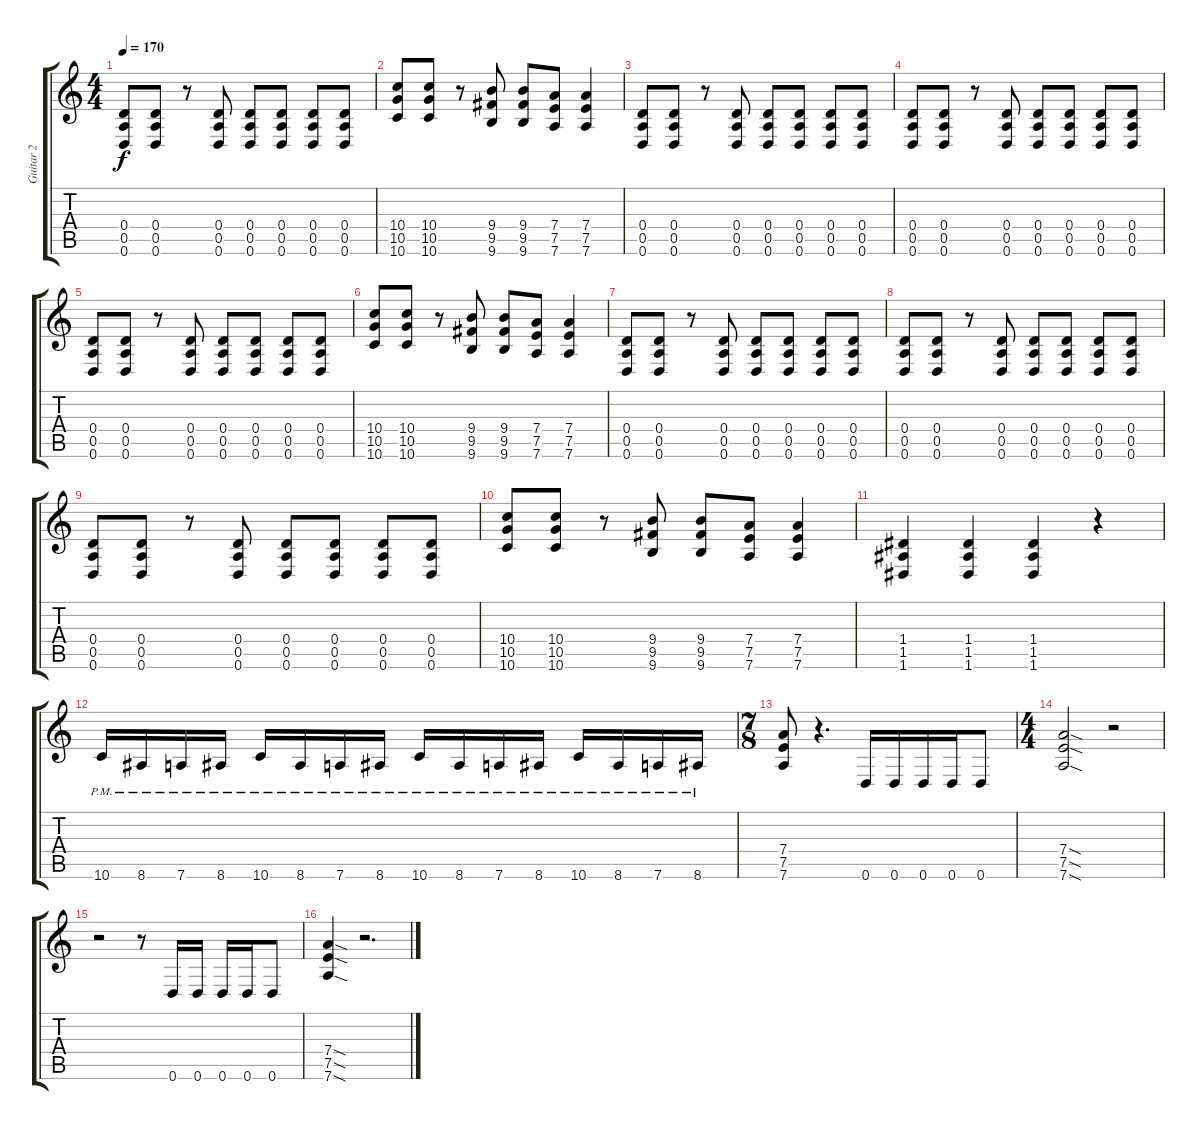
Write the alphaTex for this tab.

\track ("Guitar 2" "Guitar 2") {instrument distortionguitar}
\staff {score tabs}
\tuning (E4 B3 G3 D3 A2 D2) {hide}
\ts (4 4)
\tempo 170
\clef g2
\ks c
(0.4 0.5 0.6).8{dy f} (0.4 0.5 0.6).8 r.8 (0.4 0.5 0.6).8 (0.4 0.5 0.6).8 (0.4 0.5 0.6).8 (0.4 0.5 0.6).8 (0.4 0.5 0.6).8 |
(10.4 10.5 10.6).8 (10.4 10.5 10.6).8 r.8 (9.4 9.5 9.6).8 (9.4 9.5 9.6).8 (7.4 7.5 7.6).8 (7.4 7.5 7.6).4 |
(0.4 0.5 0.6).8 (0.4 0.5 0.6).8 r.8 (0.4 0.5 0.6).8 (0.4 0.5 0.6).8 (0.4 0.5 0.6).8 (0.4 0.5 0.6).8 (0.4 0.5 0.6).8 |
(0.4 0.5 0.6).8 (0.4 0.5 0.6).8 r.8 (0.4 0.5 0.6).8 (0.4 0.5 0.6).8 (0.4 0.5 0.6).8 (0.4 0.5 0.6).8 (0.4 0.5 0.6).8 |
(0.4 0.5 0.6).8 (0.4 0.5 0.6).8 r.8 (0.4 0.5 0.6).8 (0.4 0.5 0.6).8 (0.4 0.5 0.6).8 (0.4 0.5 0.6).8 (0.4 0.5 0.6).8 |
(10.4 10.5 10.6).8 (10.4 10.5 10.6).8 r.8 (9.4 9.5 9.6).8 (9.4 9.5 9.6).8 (7.4 7.5 7.6).8 (7.4 7.5 7.6).4 |
(0.4 0.5 0.6).8 (0.4 0.5 0.6).8 r.8 (0.4 0.5 0.6).8 (0.4 0.5 0.6).8 (0.4 0.5 0.6).8 (0.4 0.5 0.6).8 (0.4 0.5 0.6).8 |
(0.4 0.5 0.6).8 (0.4 0.5 0.6).8 r.8 (0.4 0.5 0.6).8 (0.4 0.5 0.6).8 (0.4 0.5 0.6).8 (0.4 0.5 0.6).8 (0.4 0.5 0.6).8 |
(0.4 0.5 0.6).8 (0.4 0.5 0.6).8 r.8 (0.4 0.5 0.6).8 (0.4 0.5 0.6).8 (0.4 0.5 0.6).8 (0.4 0.5 0.6).8 (0.4 0.5 0.6).8 |
(10.4 10.5 10.6).8 (10.4 10.5 10.6).8 r.8 (9.4 9.5 9.6).8 (9.4 9.5 9.6).8 (7.4 7.5 7.6).8 (7.4 7.5 7.6).4 |
(1.4 1.5 1.6).4 (1.4 1.5 1.6).4 (1.4 1.5 1.6).4 r.4 |
10.6{pm}.16 8.6{pm}.16 7.6{pm}.16 8.6{pm}.16 10.6{pm}.16 8.6{pm}.16 7.6{pm}.16 8.6{pm}.16 10.6{pm}.16 8.6{pm}.16 7.6{pm}.16 8.6{pm}.16 10.6{pm}.16 8.6{pm}.16 7.6{pm}.16 8.6{pm}.16 |
\ts (7 8)
(7.4 7.5 7.6).8 r.4{d} 0.6.16 0.6.16 0.6.16 0.6.16 0.6.8 |
\ts (4 4)
(7.4{sod} 7.5{sod} 7.6{sod}).2 r.2 |
r.2 r.8 0.6.16 0.6.16 0.6.16 0.6.16 0.6.8 |
(7.4{sod} 7.5{sod} 7.6{sod}).4 r.2{d}
